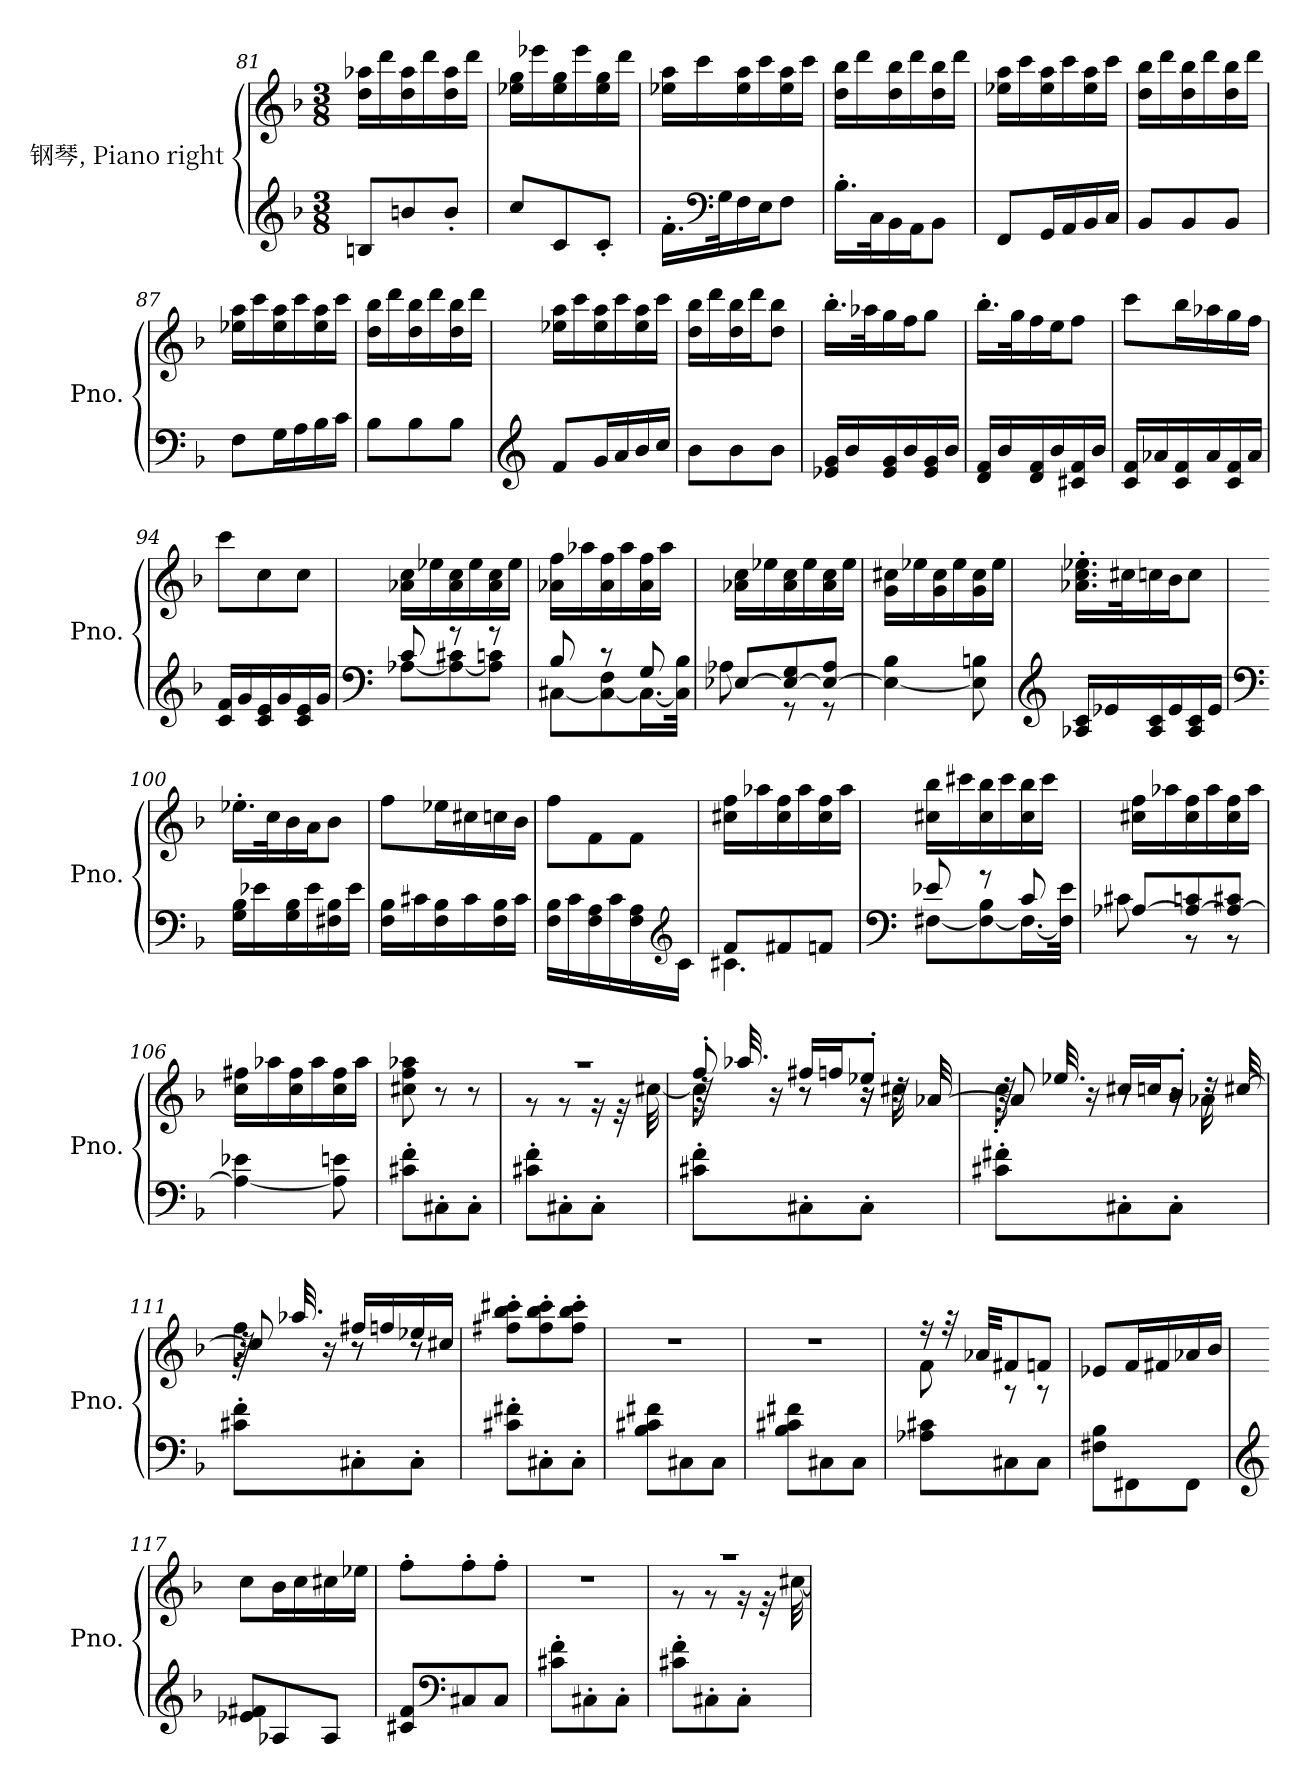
**kern	**kern
*part1	*part1
*staff2	*staff1
*I"钢琴, Piano right	*
*I'Pno.	*
*clefG2	*clefG2
*k[b-]	*k[b-]
*M3/8	*M3/8
*MM129	*MM129
=81	=81
8Bn/L	16dd\ 16aa-X\LL
.	16ddd\
8bn/	16dd\ 16aa-\
.	16ddd\
*	*MM126
8b'/J	16dd\ 16aa-\
.	16ddd\JJ
=82	=82
*	*MM129
8cc/L	16ee-X\ 16gg\LL
.	16eee-X\
8c/	16ee-\ 16gg\
.	16eee-\
8c'/J	16ee-\ 16gg\
.	16ddd\JJ
=83	=83
16.f'\LL	16ee-X\ 16aa\LL
.	16ccc\
*clefF4	*
32G\K	.
*	*MM133
16F\	16ee-\ 16aa\
16E\J	16ccc\
*	*MM122
8F\J	16ee-\ 16aa\
.	16ccc\JJ
=84	=84
*	*MM130
16.B-'\LL	16dd\ 16bb-\LL
.	16ddd\
32C\K	.
*	*MM133
16BB-\	16dd\ 16bb-\
16AA\J	16ddd\
*	*MM119
8BB-\J	16dd\ 16bb-\
.	16ddd\JJ
!!LO:LB:g=z
=85	=85
*	*MM131
8FF/L	16ee-X\ 16aa\LL
.	16ccc\
*	*MM133
16GG/L	16ee-\ 16aa\
16AA/	16ccc\
*	*MM128
16BB-/	16ee-\ 16aa\
16C/JJ	16ccc\JJ
=86	=86
*	*MM127
8BB-/L	16dd\ 16bb-\LL
.	16ddd\
8BB-/	16dd\ 16bb-\
*	*MM123
.	16ddd\
*	*MM122
8BB-/J	16dd\ 16bb-\
.	16ddd\JJ
=87	=87
*	*MM128
8F\L	16ee-X\ 16aa\LL
.	16ccc\
*	*MM131
16G\L	16ee-\ 16aa\
16A\	16ccc\
*	*MM128
16B-\	16ee-\ 16aa\
16c\JJ	16ccc\JJ
=88	=88
*	*MM124
8B-\L	16dd\ 16bb-\LL
.	16ddd\
*	*MM122
8B-\	16dd\ 16bb-\
.	16ddd\
*	*MM121
8B-\J	16dd\ 16bb-\
.	16ddd\JJ
=89	=89
*clefG2	*
*	*MM124
8f/L	16ee-X\ 16aa\LL
.	16ccc\
*	*MM131
16g/L	16ee-\ 16aa\
16a/	16ccc\
*	*MM124
16b-/	16ee-\ 16aa\
16cc/JJ	16ccc\JJ
!!LO:PB:g=z
=90	=90
*	*MM120
8b-\L	16dd\ 16bb-\LL
.	16ddd\
8b-\	16dd\ 16bb-\
.	16ddd\J
*	*MM93
8b-\J	8dd\ 8bb-\J
=91	=91
*	*MM122
16e-X/ 16g/LL	16.bb-'\LL
16b-/	.
.	32aa-X\K
16e-/ 16g/	16gg\
16b-/	16ff\J
16e-/ 16g/	8gg\J
16b-/JJ	.
=92	=92
*	*MM124
16d/ 16f/LL	16.bb-'\LL
16b-/	.
.	32gg\K
16d/ 16f/	16ff\
16b-/	16ee\J
*	*MM128
16c#X/ 16f/	8ff\J
16b-/JJ	.
=93	=93
*	*MM124
16c/ 16f/LL	8ccc\L
16a-X/	.
16c/ 16f/	16bb-\L
16a-/	16aa-X\
*	*MM125
16c/ 16f/	16gg\
16a-/JJ	16ff\JJ
=94	=94
*	*MM122
16c/ 16f/LL	8ccc\L
16g/	.
*	*MM127
16c/ 16e/	8cc\
16g/	.
16c/ 16e/	8cc\J
16g/JJ	.
!!LO:LB:g=z
=95	=95
*clefF4	*
*	*MM125
*^	*
8c/	[8A-X\L	16a-X\ 16cc\LL
.	.	16ee-X\
8r	8A-\_ 8c#X\	16a-\ 16cc\
.	.	16ee-\
*	*	*MM124
8r	8A-\] 8cn\J	16a-\ 16cc\
.	.	16ee-\JJ
=96	=96	=96
*	*	*MM125
8B-/	[8C#X\L	16a-X\ 16ff\LL
.	.	16aa-X\
*	*	*MM126
8r	8C#\_ 8F\	16a-\ 16ff\
.	.	16aa-\
8G/	16.C#\L_	16a-\ 16ff\
*	*	*MM124
.	.	16aa-\JJ
.	32C#\] 32B-\JJk	.
=97	=97	=97
*	*	*MM126
[8E-X/L	8A-X\	16a-X\ 16cc\LL
.	.	16ee-X\
8E-/_ 8G/	8r	16a-\ 16cc\
.	.	16ee-\
*	*	*MM123
8E-/_ 8A-/J	8r	16a-\ 16cc\
.	.	16ee-\JJ
*v	*v	*
=98	=98
*	*MM126
4E-\_ 4B-\	16g\ 16cc#X\LL
*	*MM125
.	16ee-X\
.	16g\ 16cc#\
.	16ee-\
8E-\] 8Bn\	16g\ 16cc#\
.	16ee-\JJ
=99	=99
*clefG2	*
16A-X/ 16c/LL	16.a-X\' 16.cc\' 16.ee-X\'LL
16e-X/	.
.	32cc#X\K
16A-/ 16c/	16ccn\
16e-/	16b-\J
16A-/ 16c/	8cc\J
16e-/JJ	.
!!LO:LB:g=z
=100	=100
*clefF4	*
*	*MM124
16G\ 16B-\LL	16.ee-X'\LL
16e-X\	.
.	32cc\K
16G\ 16B-\	16b-\
16e-\	16a\J
*	*MM128
16F#X\ 16B-\	8b-\J
16e-\JJ	.
=101	=101
*	*MM124
16F\ 16B-\LL	8ff\L
16c#X\	.
16F\ 16B-\	16ee-X\L
16c#\	16cc#X\
*	*MM126
16F\ 16B-\	16ccn\
16c#\JJ	16b-\JJ
=102	=102
*	*MM123
16F\ 16B-\LL	8ff\L
16c\	.
*	*MM126
16F\ 16A\	8f\
16c\	.
16F\ 16A\	8f\J
*clefG2	*
16c\JJ	.
=103	=103
*	*MM125
*^	*
8f/L	4.c#X\	16cc#X\ 16ff\LL
.	.	16aa-X\
8f#X/	.	16cc#\ 16ff\
.	.	16aa-\
*	*	*MM126
8fn/J	.	16cc#\ 16ff\
.	.	16aa-\JJ
!!LO:LB:g=z
=104	=104	=104
*clefF4	*	*
*	*	*MM124
8e-X/	[8F#X\L	16cc#X\ 16bb-\LL
.	.	16ccc#X\
*	*	*MM127
8r	8F#\_ 8B-\	16cc#\ 16bb-\
.	.	16ccc#\
8c/	16.F#\L_	16cc#\ 16bb-\
*	*	*MM124
.	.	16ccc#\JJ
.	32F#\] 32e-\JJk	.
=105	=105	=105
*	*	*MM126
[8A-X/L	8c#X\	16cc#X\ 16ff\LL
.	.	16aa-X\
8A-/_ 8cn/	8r	16cc#\ 16ff\
.	.	16aa-\
8A-/_ 8c#X/J	8r	16cc#\ 16ff\
.	.	16aa-\JJ
*v	*v	*
=106	=106
*	*MM127
4A-\_ 4e-X\	16cc\ 16ff#X\LL
.	16aa-X\
.	16cc\ 16ff#\
.	16aa-\
8A-\] 8en\	16cc\ 16ff#\
.	16aa-\JJ
=107	=107
*	*MM122
8c#X\' 8f\'L	8cc#X\ 8ff\ 8aa-X\
*	*MM123
8C#X'\	8r
*	*MM119
8C#'\J	8r
=108	=108
*	*MM124
*	*^
8c#X\' 8f\'L	4.r	8r
*	*MM122	*
8C#X'\	.	8r
*	*MM119	*
8C#'\J	.	16r
.	.	32r
.	.	[32cc#X\
*	*v	*v
!!LO:LB:g=z
=109	=109
*	*MM128
*	*^
*	*	*^
8c#X\' 8f\'L	64r	8cc#\]	8ff'/
.	32.aa-X/	.	.
.	16r	.	.
*	*MM130	*	*
8C#X'\	16ff#X/LL	8r	8r
.	16ffn/J	.	.
*	*MM124	*	*
8C#'\J	8ee-X'/J	16r	16r
.	.	16cc#X\	32r
.	.	.	[32a-X/
=110	=110	=110	=110
*	*MM129	*	*
8c#X\' 8f#X\'L	64r	8cc'\	8a-/]
.	32.ee-X/	.	.
.	16r	.	.
*	*MM130	*	*
8C#X'\	16cc#X/LL	8r	8r
.	16ccn/J	.	.
*	*MM125	*	*
8C#'\J	8b-'/J	16r	16r
.	.	16a-X\	32r
.	.	.	[32cc#X/
=111	=111	=111	=111
*	*MM123	*	*
8c#X\' 8f\'L	64r	8ff'\	8cc#/]
.	32.aa-X/	.	.
.	16r	.	.
*	*MM130	*	*
8C#X'\	16ff#X/LL	8r	8r
.	16ffn/	.	.
8C#'\J	16ee-X/	8r	8r
.	16cc#X/JJ	.	.
*	*v	*v	*v
!!LO:LB:g=z
=112	=112
*	*MM124
8c#X\' 8f#X\'L	8ff#X\' 8bb-\' 8ccc#X\'L
8C#X'\	8ff#\' 8bb-\' 8ccc#\'
8C#'\J	8ff#\' 8bb-\' 8ccc#\'J
=113	=113
*	*MM128
8B-\ 8c#X\ 8f#X\L	4.r
8C#X\	.
8C#\J	.
=114	=114
*	*MM129
8B-\ 8c#X\ 8f#X\L	4.r
8C#X\	.
8C#\J	.
=115	=115
*	*MM125
*	*^
8A-X\ 8c#X\L	16r	8f\
.	32r	.
*	*MM138	*
.	32a-X/KKL	.
*	*MM127	*
8C#X\	8f#X/	8r
8C#\J	8fn/J	8r
*	*v	*v
=116	=116
*	*MM128
8F#X\ 8B-\L	8e-X/L
*	*MM131
8FF#X\	16f/L
.	16f#X/
8FF#\J	16a-X/
.	16b-/JJ
!!LO:PB:g=z
=117	=117
*clefG2	*
*	*MM129
8e-X/ 8f#X/L	8cc\L
*	*MM131
8A-X/	16b-\L
.	16cc\
8A-/J	16cc#X\
.	16ee-X\JJ
=118	=118
*	*MM127
8c#X/ 8f/L	8ff'\L
*clefF4	*
8C#X/	8ff'\
*	*MM124
8C#/J	8ff'\J
=119	=119
8c#X\' 8f\'L	4.r
8C#X'\	.
8C#'\J	.
=120	=120
*	*MM124
*	*^
8c#X\' 8f\'L	4.r	8r
*	*MM122	*
8C#X'\	.	8r
*	*MM119	*
8C#'\J	.	16r
.	.	32r
.	.	[32cc#X\
*	*v	*v
=	=
*-	*-
